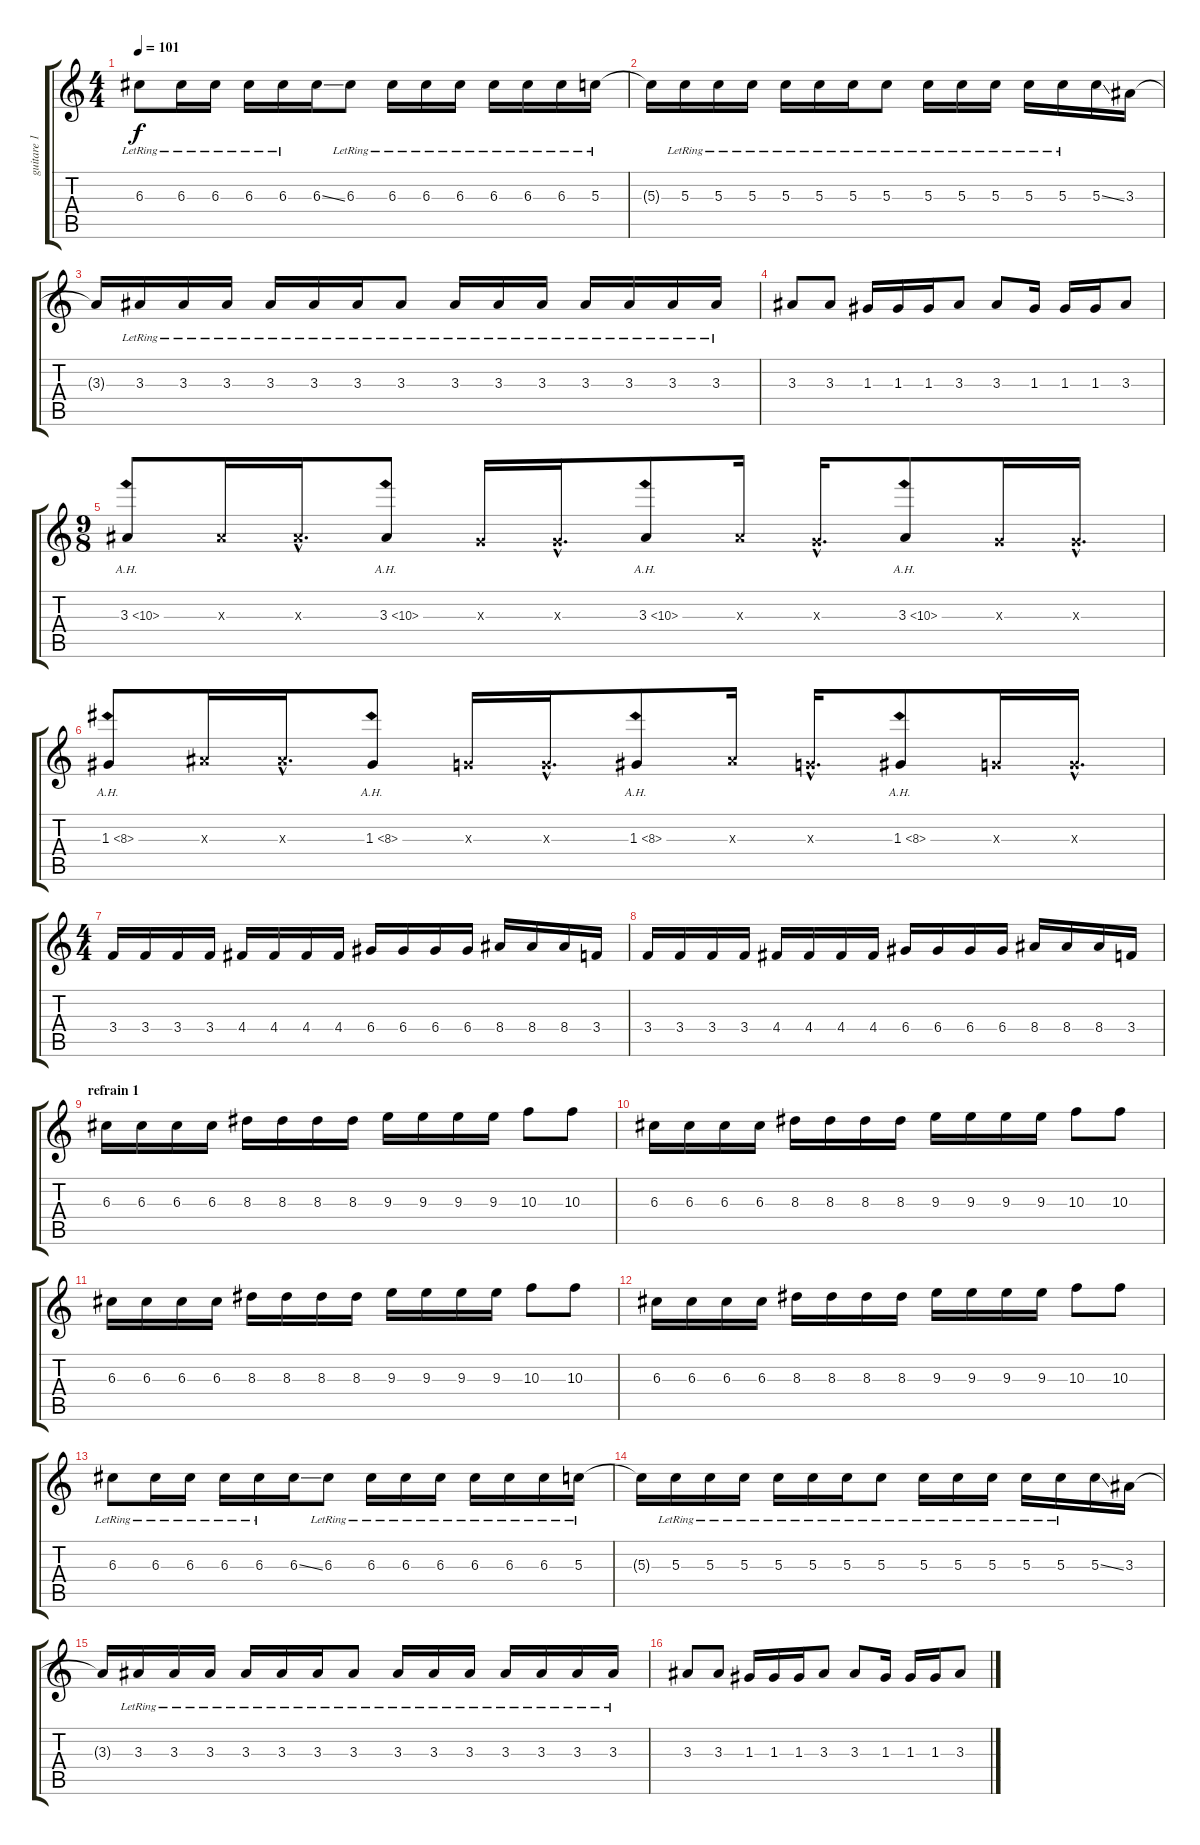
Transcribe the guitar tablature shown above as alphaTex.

\track ("guitare 1" "guitare 1") {instrument distortionguitar}
\staff {score tabs}
\tuning (E4 B3 G3 D3 A2 E2) {hide}
\ts (4 4)
\tempo 101
\clef g2
\ks c
6.3{lr}.8{dy f} 6.3{lr}.16 6.3{lr}.16 6.3{lr}.16 6.3{lr}.16 6.3{ss}.16 6.3{lr}.8 6.3{lr}.16 6.3{lr}.16 6.3{lr}.16 6.3{lr}.16 6.3{lr}.16 6.3{lr}.16 5.3{lr}.16 |
5.3{t}.16 5.3{lr}.16 5.3{lr}.16 5.3{lr}.16 5.3{lr}.16 5.3{lr}.16 5.3{lr}.16 5.3{lr}.8 5.3{lr}.16 5.3{lr}.16 5.3{lr}.16 5.3{lr}.16 5.3{lr}.16 5.3{ss}.16 3.3.16 |
3.3{t}.16 3.3{lr}.16 3.3{lr}.16 3.3{lr}.16 3.3{lr}.16 3.3{lr}.16 3.3{lr}.16 3.3{lr}.8 3.3{lr}.16 3.3{lr}.16 3.3{lr}.16 3.3{lr}.16 3.3{lr}.16 3.3{lr}.16 3.3{lr}.16 |
3.3.8 3.3.8 1.3.16 1.3.16 1.3.16 3.3.8 3.3.8 1.3.16 1.3.16 1.3.16 3.3.8 |
\ts (9 8)
3.3{ah 7}.8 3.3{x}.16 3.3{hac x}.16{d} 3.3{ah 7}.8 0.3{x}.16 0.3{hac x}.16{d} 3.3{ah 7}.8 3.3{x}.16 0.3{hac x}.16{d} 3.3{ah 7}.8 0.3{x}.16 0.3{hac x}.16{d} |
1.3{ah 7}.8 3.3{x}.16 3.3{hac x}.16{d} 1.3{ah 7}.8 0.3{x}.16 0.3{hac x}.16{d} 1.3{ah 7}.8 3.3{x}.16 0.3{hac x}.16{d} 1.3{ah 7}.8 0.3{x}.16 0.3{hac x}.16{d} |
\ts (4 4)
3.4.16 3.4.16 3.4.16 3.4.16 4.4.16 4.4.16 4.4.16 4.4.16 6.4.16 6.4.16 6.4.16 6.4.16 8.4.16 8.4.16 8.4.16 3.4.16 |
3.4.16 3.4.16 3.4.16 3.4.16 4.4.16 4.4.16 4.4.16 4.4.16 6.4.16 6.4.16 6.4.16 6.4.16 8.4.16 8.4.16 8.4.16 3.4.16 |
\section ("" "refrain 1")
6.3.16 6.3.16 6.3.16 6.3.16 8.3.16 8.3.16 8.3.16 8.3.16 9.3.16 9.3.16 9.3.16 9.3.16 10.3.8 10.3.8 |
6.3.16 6.3.16 6.3.16 6.3.16 8.3.16 8.3.16 8.3.16 8.3.16 9.3.16 9.3.16 9.3.16 9.3.16 10.3.8 10.3.8 |
6.3.16 6.3.16 6.3.16 6.3.16 8.3.16 8.3.16 8.3.16 8.3.16 9.3.16 9.3.16 9.3.16 9.3.16 10.3.8 10.3.8 |
6.3.16 6.3.16 6.3.16 6.3.16 8.3.16 8.3.16 8.3.16 8.3.16 9.3.16 9.3.16 9.3.16 9.3.16 10.3.8 10.3.8 |
6.3{lr}.8 6.3{lr}.16 6.3{lr}.16 6.3{lr}.16 6.3{lr}.16 6.3{ss}.16 6.3{lr}.8 6.3{lr}.16 6.3{lr}.16 6.3{lr}.16 6.3{lr}.16 6.3{lr}.16 6.3{lr}.16 5.3{lr}.16 |
5.3{t}.16 5.3{lr}.16 5.3{lr}.16 5.3{lr}.16 5.3{lr}.16 5.3{lr}.16 5.3{lr}.16 5.3{lr}.8 5.3{lr}.16 5.3{lr}.16 5.3{lr}.16 5.3{lr}.16 5.3{lr}.16 5.3{ss}.16 3.3.16 |
3.3{t}.16 3.3{lr}.16 3.3{lr}.16 3.3{lr}.16 3.3{lr}.16 3.3{lr}.16 3.3{lr}.16 3.3{lr}.8 3.3{lr}.16 3.3{lr}.16 3.3{lr}.16 3.3{lr}.16 3.3{lr}.16 3.3{lr}.16 3.3{lr}.16 |
3.3.8 3.3.8 1.3.16 1.3.16 1.3.16 3.3.8 3.3.8 1.3.16 1.3.16 1.3.16 3.3.8
